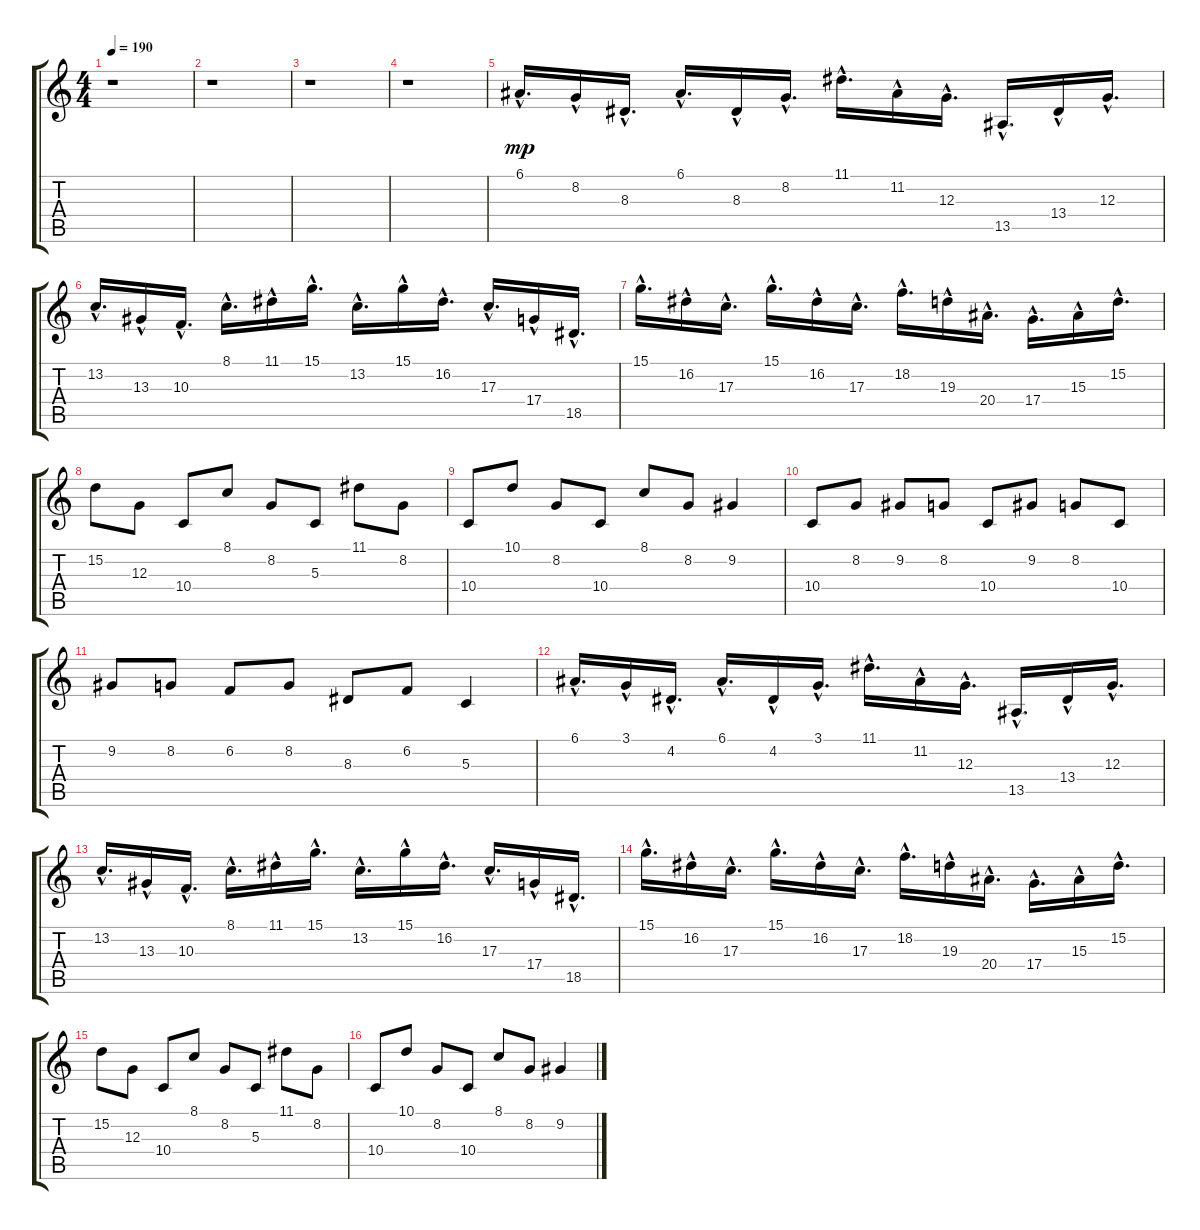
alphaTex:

\track "" {instrument glockenspiel}
\staff {score tabs}
\tuning (E4 B3 G3 D3 A2 E2) {hide}
\ts (4 4)
\tempo 190
\clef g2
\ks c
r.1{dy mp} |
r.1 |
r.1 |
r.1 |
6.1{hac}.16{d} 8.2{hac}.16 8.3{hac}.16{d} 6.1{hac}.16{d} 8.3{hac}.16 8.2{hac}.16{d} 11.1{hac}.16{d} 11.2{hac}.16 12.3{hac}.16{d} 13.5{hac}.16{d} 13.4{hac}.16 12.3{hac}.16{d} |
13.2{hac}.16{d} 13.3{hac}.16 10.3{hac}.16{d} 8.1{hac}.16{d} 11.1{hac}.16 15.1{hac}.16{d} 13.2{hac}.16{d} 15.1{hac}.16 16.2{hac}.16{d} 17.3{hac}.16{d} 17.4{hac}.16 18.5{hac}.16{d} |
15.1{hac}.16{d} 16.2{hac}.16 17.3{hac}.16{d} 15.1{hac}.16{d} 16.2{hac}.16 17.3{hac}.16{d} 18.2{hac}.16{d} 19.3{hac}.16 20.4{hac}.16{d} 17.4{hac}.16{d} 15.3{hac}.16 15.2{hac}.16{d} |
15.2.8 12.3.8 10.4.8 8.1.8 8.2.8 5.3.8 11.1.8 8.2.8 |
10.4.8 10.1.8 8.2.8 10.4.8 8.1.8 8.2.8 9.2.4 |
10.4.8 8.2.8 9.2.8 8.2.8 10.4.8 9.2.8 8.2.8 10.4.8 |
9.2.8 8.2.8 6.2.8 8.2.8 8.3.8 6.2.8 5.3.4 |
6.1{hac}.16{d} 3.1{hac}.16 4.2{hac}.16{d} 6.1{hac}.16{d} 4.2{hac}.16 3.1{hac}.16{d} 11.1{hac}.16{d} 11.2{hac}.16 12.3{hac}.16{d} 13.5{hac}.16{d} 13.4{hac}.16 12.3{hac}.16{d} |
13.2{hac}.16{d} 13.3{hac}.16 10.3{hac}.16{d} 8.1{hac}.16{d} 11.1{hac}.16 15.1{hac}.16{d} 13.2{hac}.16{d} 15.1{hac}.16 16.2{hac}.16{d} 17.3{hac}.16{d} 17.4{hac}.16 18.5{hac}.16{d} |
15.1{hac}.16{d} 16.2{hac}.16 17.3{hac}.16{d} 15.1{hac}.16{d} 16.2{hac}.16 17.3{hac}.16{d} 18.2{hac}.16{d} 19.3{hac}.16 20.4{hac}.16{d} 17.4{hac}.16{d} 15.3{hac}.16 15.2{hac}.16{d} |
15.2.8 12.3.8 10.4.8 8.1.8 8.2.8 5.3.8 11.1.8 8.2.8 |
10.4.8 10.1.8 8.2.8 10.4.8 8.1.8 8.2.8 9.2.4
